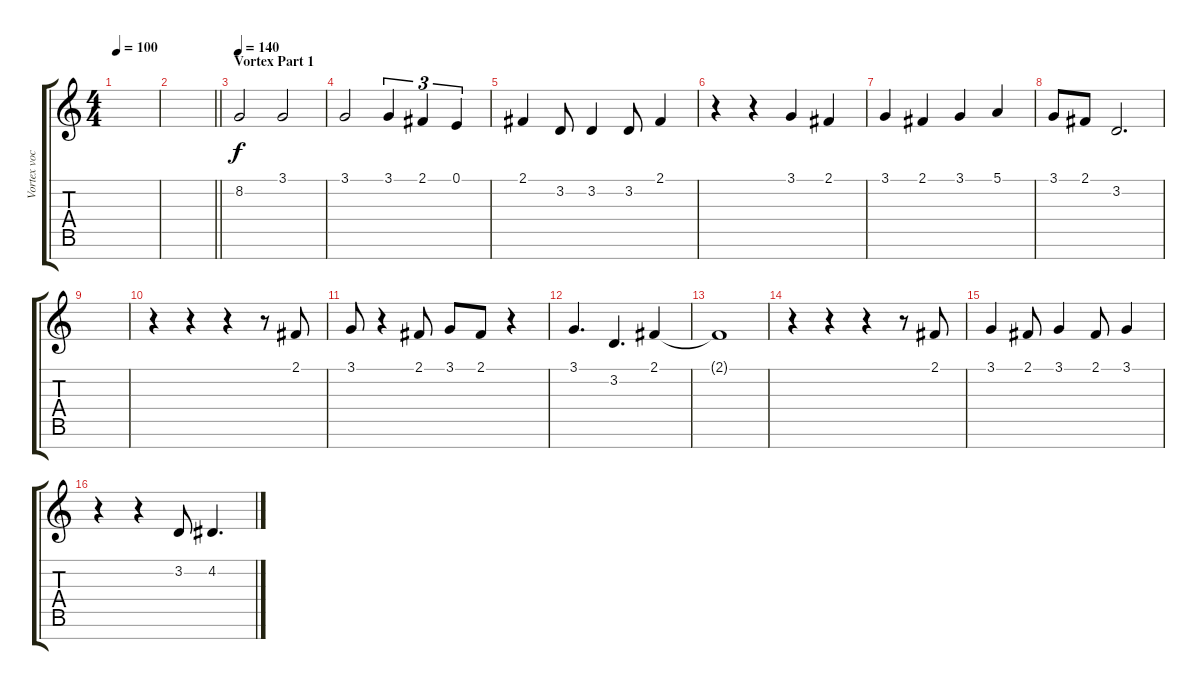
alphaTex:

\track ("Vortex vocal" "Vortex voc") {instrument lead6voice}
\staff {score tabs}
\tuning (E4 B3 G3 D3 A2 E2 B1) {hide}
\ts (4 4)
\tempo 100
\clef g2
\ks c
|
\barLineRight lightlight
|
\section ("" "Vortex Part 1")
\tempo 140
8.2.2 3.1.2 |
3.1.2 3.1.4{tu (3 2)} 2.1.4{tu (3 2)} 0.1.4{tu (3 2)} |
2.1.4 3.2.8 3.2.4 3.2.8 2.1.4 |
r.4 r.4 3.1.4 2.1.4 |
3.1.4 2.1.4 3.1.4 5.1.4 |
3.1.8 2.1.8 3.2.2{d} |
|
r.4 r.4 r.4 r.8 2.1.8 |
3.1.8 r.4 2.1.8 3.1.8 2.1.8 r.4 |
3.1.4{d} 3.2.4{d} 2.1.4 |
2.1{t}.1 |
r.4 r.4 r.4 r.8 2.1.8 |
3.1.4 2.1.8 3.1.4 2.1.8 3.1.4 |
r.4 r.4 3.2.8 4.2.4{d}
